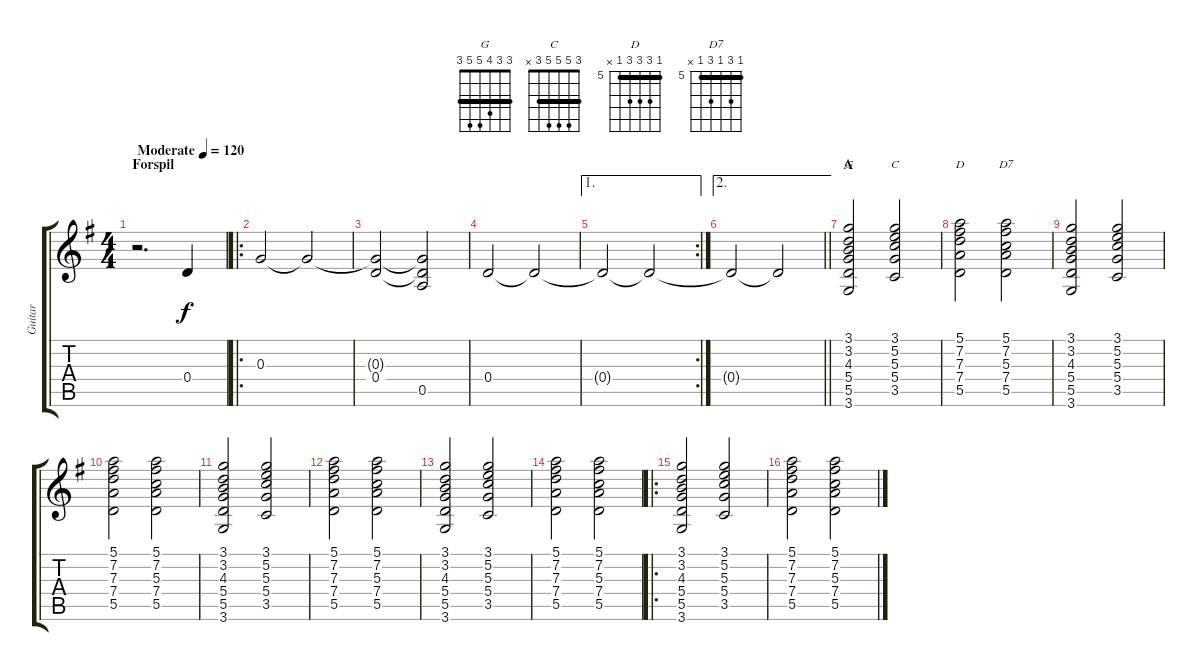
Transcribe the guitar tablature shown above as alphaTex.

\track ("Guitar" "Guitar") {instrument acousticguitarsteel}
\staff {score tabs}
\tuning (E4 B3 G3 D3 A2 E2) {hide}
\chord ("G" 3 3 4 5 5 3) {barre 3}
\chord ("C" 3 5 5 5 3 x) {barre 3}
\chord ("D" 5 7 7 7 5 x) {firstfret 5 barre 5}
\chord ("D7" 5 7 5 7 5 x) {firstfret 5 barre 5}
\ts (4 4)
\section ("" "Forspil")
\tempo (120 "Moderate")
\clef g2
\ks g
r.2{d dy f instrument overdrivenguitar} 0.4.4 |
\ro
0.3.2 0.3{t}.2 |
(0.3{t} 0.4).2 (0.3{t} 0.4{t} 0.5).2 |
0.4.2 0.4{t}.2 |
\ae 1
\rc 2
0.4{t}.2 0.4{t}.2 |
\ae 2
\barLineRight lightlight
0.4{t}.2 0.4{t}.2 |
\section ("" "A")
(3.1 3.2 4.3 5.4 5.5 3.6).2{ch "G" volume 11 instrument acousticguitarnylon} (3.1 5.2 5.3 5.4 3.5).2{ch "C"} |
(5.1 7.2 7.3 7.4 5.5).2{ch "D"} (5.1 7.2 5.3 7.4 5.5).2{ch "D7"} |
(3.1 3.2 4.3 5.4 5.5 3.6).2 (3.1 5.2 5.3 5.4 3.5).2 |
(5.1 7.2 7.3 7.4 5.5).2 (5.1 7.2 5.3 7.4 5.5).2 |
(3.1 3.2 4.3 5.4 5.5 3.6).2 (3.1 5.2 5.3 5.4 3.5).2 |
(5.1 7.2 7.3 7.4 5.5).2 (5.1 7.2 5.3 7.4 5.5).2 |
(3.1 3.2 4.3 5.4 5.5 3.6).2 (3.1 5.2 5.3 5.4 3.5).2 |
(5.1 7.2 7.3 7.4 5.5).2 (5.1 7.2 5.3 7.4 5.5).2 |
\ro
(3.1 3.2 4.3 5.4 5.5 3.6).2 (3.1 5.2 5.3 5.4 3.5).2 |
(5.1 7.2 7.3 7.4 5.5).2 (5.1 7.2 5.3 7.4 5.5).2
